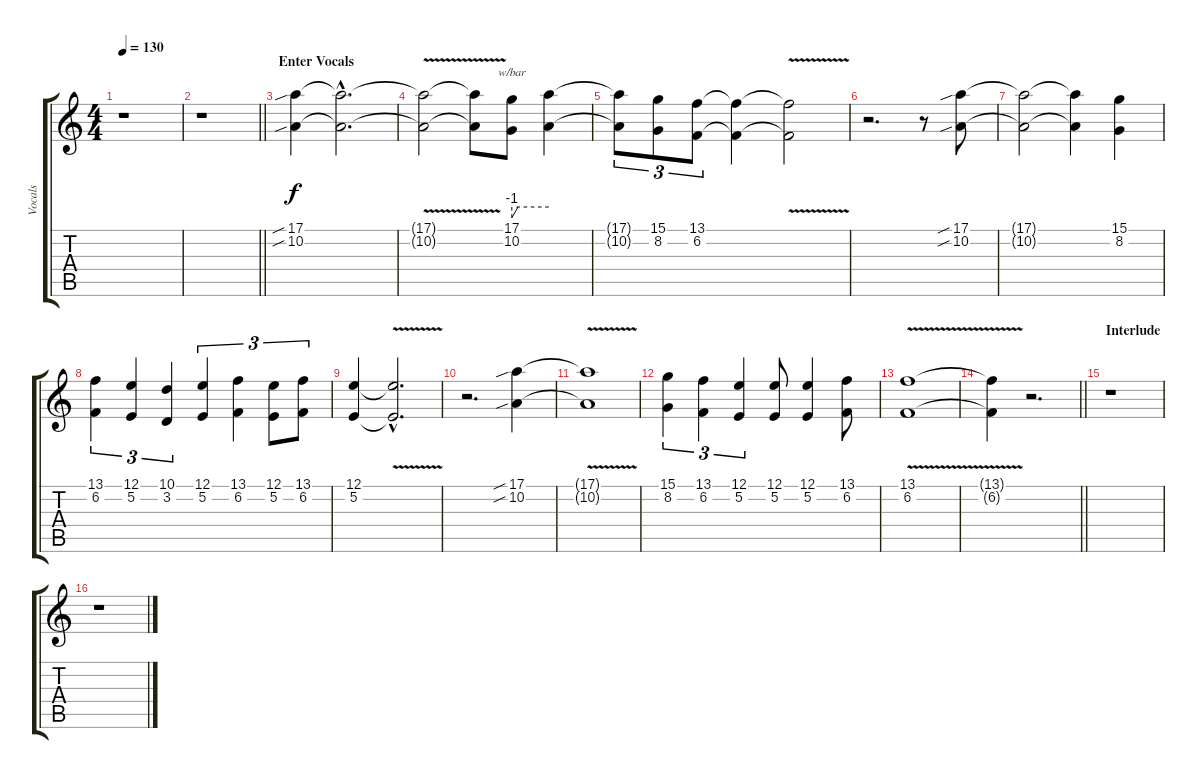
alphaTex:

\track ("Vocals" "Vocals") {instrument lead8bassandlead}
\staff {score tabs}
\tuning (E4 B3 G3 D3 A2 E2) {hide}
\ts (4 4)
\tempo 130
\clef g2
\ks c
r.1{dy f} |
\barLineRight lightlight
r.1 |
\section ("" "Enter Vocals")
(17.1{sib} 10.2{sib}).4 (17.1{hac t} 10.2{hac t}).2{d} |
(17.1{v t} 10.2{v t}).2 (17.1{t} 10.2{t}).8 (17.1 10.2).8{tbe (custom default 0 -4 10 0 60 0)} (17.1{t} 10.2{t}).4 |
(17.1{t} 10.2{t}).8{tu (3 2)} (15.1 8.2).8{tu (3 2)} (13.1 6.2).8{tu (3 2)} (13.1{t} 6.2{t}).4 (13.1{v t} 6.2{v t}).2 |
r.2{d} r.8 (17.1{sib} 10.2{sib}).8 |
(17.1{t} 10.2{t}).2 (17.1{t} 10.2{t}).4 (15.1 8.2).4 |
(13.1 6.2).4{tu (3 2)} (12.1 5.2).4{tu (3 2)} (10.1 3.2).4{tu (3 2)} (12.1 5.2).4{tu (3 2)} (13.1 6.2).4{tu (3 2)} (12.1 5.2).8{tu (3 2)} (13.1 6.2).8{tu (3 2)} |
(12.1 5.2).4 (12.1{v hac t} 5.2{v hac t}).2{d} |
r.2{d} (17.1{sib} 10.2{sib}).4 |
(17.1{v t} 10.2{v t}).1 |
(15.1 8.2).4{tu (3 2)} (13.1 6.2).4{tu (3 2)} (12.1 5.2).4{tu (3 2)} (12.1 5.2).8 (12.1 5.2).4 (13.1 6.2).8 |
(13.1{v} 6.2{v}).1 |
\barLineRight lightlight
(13.1{t} 6.2{t}).4 r.2{d} |
\section ("" "Interlude")
r.1 |
r.1
